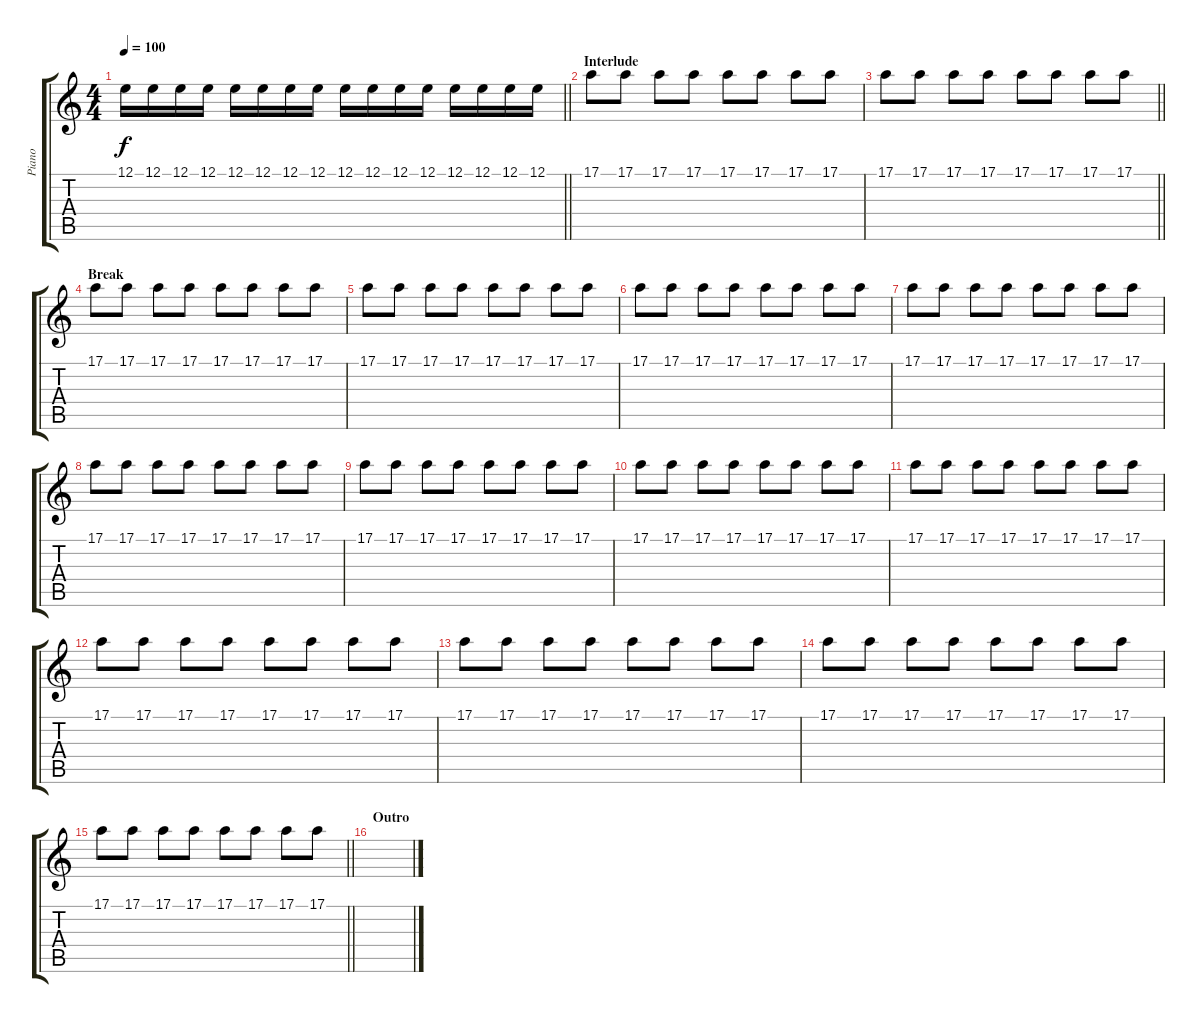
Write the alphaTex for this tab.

\track ("Piano" "Piano") {instrument acousticgrandpiano}
\staff {score tabs}
\tuning (E4 B3 G3 D3 A2 E2) {hide}
\ts (4 4)
\tempo 100
\clef g2
\barLineRight lightlight
\ks c
12.1.16{dy f} 12.1.16 12.1.16 12.1.16 12.1.16 12.1.16 12.1.16 12.1.16 12.1.16 12.1.16 12.1.16 12.1.16 12.1.16 12.1.16 12.1.16 12.1.16 |
\section ("" "Interlude")
17.1.8 17.1.8 17.1.8 17.1.8 17.1.8 17.1.8 17.1.8 17.1.8 |
\barLineRight lightlight
17.1.8 17.1.8 17.1.8 17.1.8 17.1.8 17.1.8 17.1.8 17.1.8 |
\section ("" "Break")
17.1.8 17.1.8 17.1.8 17.1.8 17.1.8 17.1.8 17.1.8 17.1.8 |
17.1.8 17.1.8 17.1.8 17.1.8 17.1.8 17.1.8 17.1.8 17.1.8 |
17.1.8 17.1.8 17.1.8 17.1.8 17.1.8 17.1.8 17.1.8 17.1.8 |
17.1.8 17.1.8 17.1.8 17.1.8 17.1.8 17.1.8 17.1.8 17.1.8 |
17.1.8 17.1.8 17.1.8 17.1.8 17.1.8 17.1.8 17.1.8 17.1.8 |
17.1.8 17.1.8 17.1.8 17.1.8 17.1.8 17.1.8 17.1.8 17.1.8 |
17.1.8 17.1.8 17.1.8 17.1.8 17.1.8 17.1.8 17.1.8 17.1.8 |
17.1.8 17.1.8 17.1.8 17.1.8 17.1.8 17.1.8 17.1.8 17.1.8 |
17.1.8 17.1.8 17.1.8 17.1.8 17.1.8 17.1.8 17.1.8 17.1.8 |
17.1.8 17.1.8 17.1.8 17.1.8 17.1.8 17.1.8 17.1.8 17.1.8 |
17.1.8 17.1.8 17.1.8 17.1.8 17.1.8 17.1.8 17.1.8 17.1.8 |
\barLineRight lightlight
17.1.8 17.1.8 17.1.8 17.1.8 17.1.8 17.1.8 17.1.8 17.1.8 |
\section ("" "Outro")
